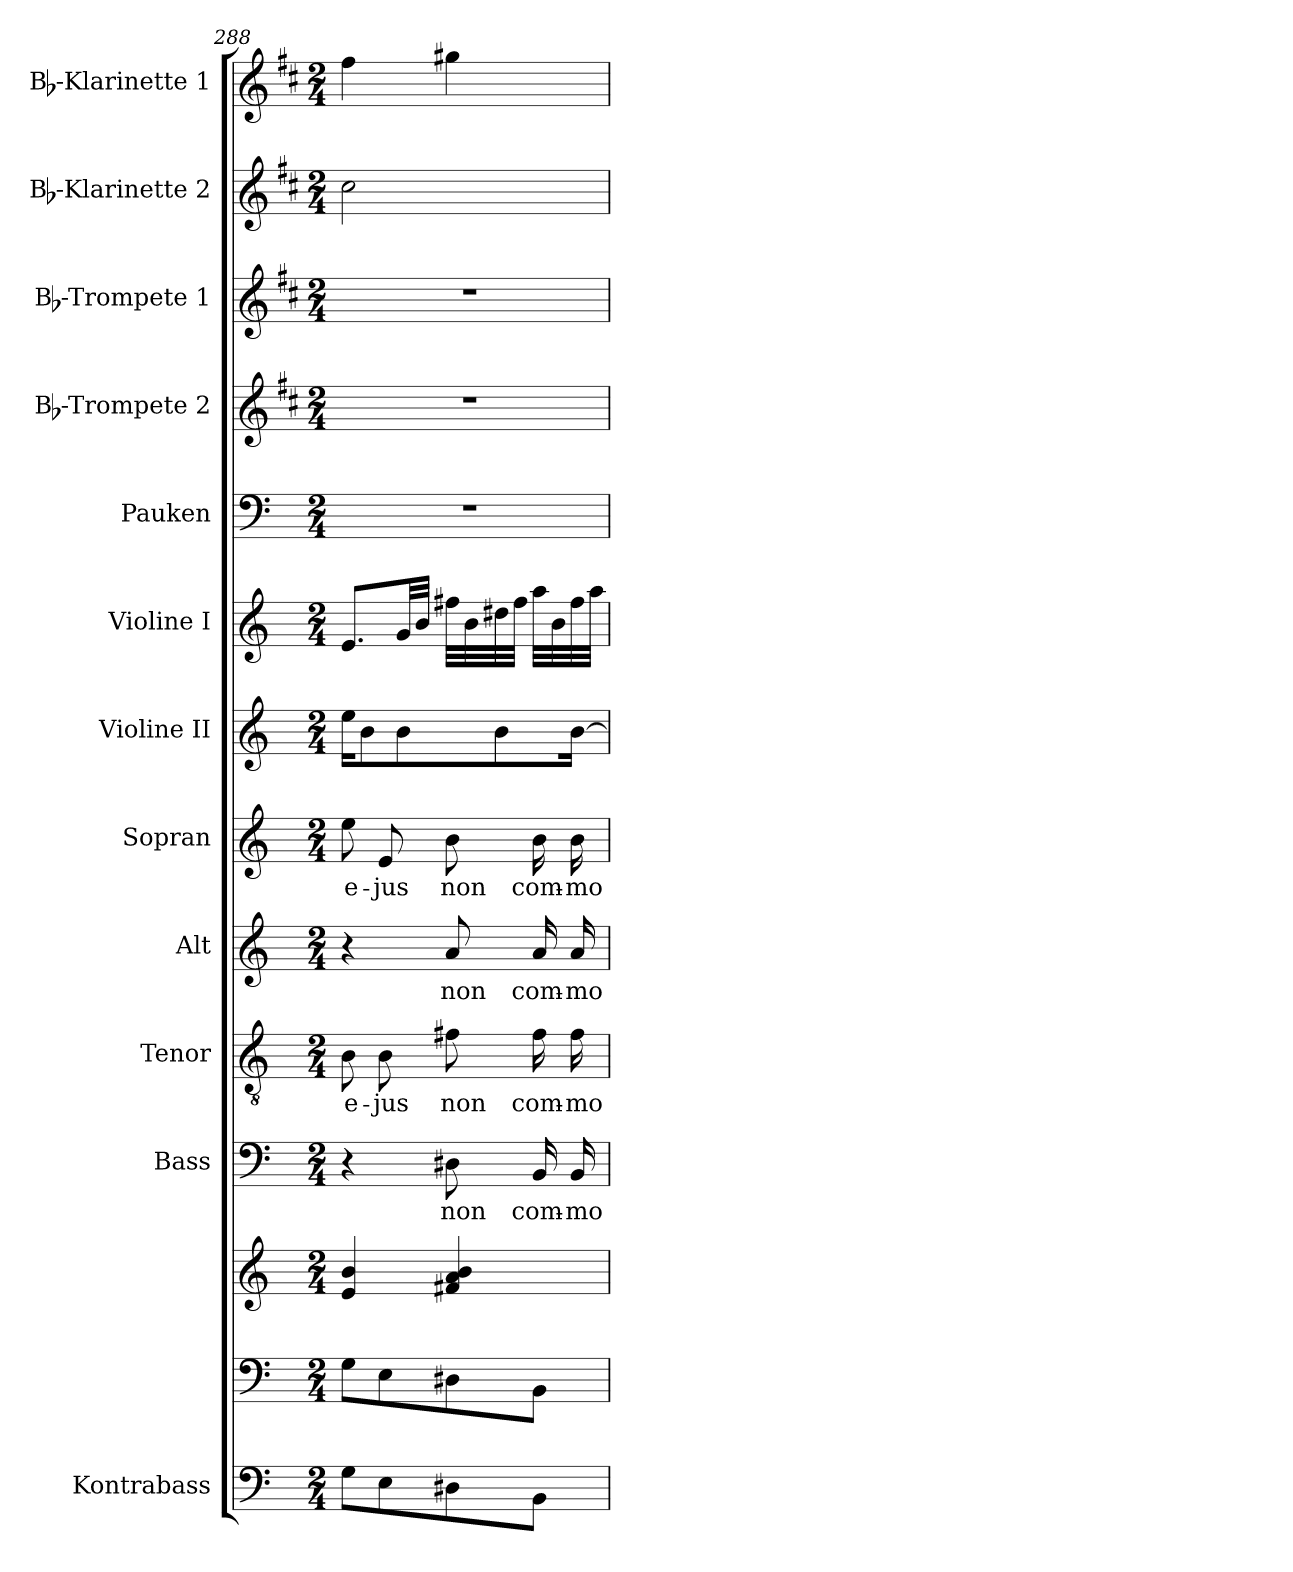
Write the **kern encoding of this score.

**kern	**kern	**kern	**kern	**text	**kern	**text	**kern	**text	**kern	**text	**kern	**kern	**kern	**kern	**kern	**kern	**kern
*part13	*part12	*part12	*part11	*part11	*part10	*part10	*part9	*part9	*part8	*part8	*part7	*part6	*part5	*part4	*part3	*part2	*part1
*staff14	*staff13	*staff12	*staff11	*staff11	*staff10	*staff10	*staff9	*staff9	*staff8	*staff8	*staff7	*staff6	*staff5	*staff4	*staff3	*staff2	*staff1
*I"Kontrabass	*	*	*I"Bass	*	*I"Tenor	*	*I"Alt	*	*I"Sopran	*	*I"Violine II	*I"Violine I	*I"Pauken	*I"Bb-Trompete 2	*I"Bb-Trompete 1	*I"Bb-Klarinette 2	*I"Bb-Klarinette 1
*I'Kb.	*	*	*I'B.	*	*I'T.	*	*I'A.	*	*I'S.	*	*I'Vl. II	*I'Vl. I	*I'Pk.	*I'Bb Trp. 2	*I'Bb Trp. 1	*I'Bb Kl. 2	*I'Bb Kl. 1
*clefF4	*clefF4	*clefG2	*clefF4	*	*clefGv2	*	*clefG2	*	*clefG2	*	*clefG2	*clefG2	*clefF4	*clefG2	*clefG2	*clefG2	*clefG2
*ITrd7c12	*	*	*	*	*	*	*	*	*	*	*	*	*	*ITrd1c2	*ITrd1c2	*ITrd1c2	*ITrd1c2
*k[]	*k[]	*k[]	*k[]	*	*k[]	*	*k[]	*	*k[]	*	*k[]	*k[]	*k[]	*k[]	*k[]	*k[]	*k[]
*C:	*C:	*C:	*C:	*	*C:	*	*C:	*	*C:	*	*C:	*C:	*C:	*C:	*C:	*C:	*C:
*M2/4	*M2/4	*M2/4	*M2/4	*	*M2/4	*	*M2/4	*	*M2/4	*	*M2/4	*M2/4	*M2/4	*M2/4	*M2/4	*M2/4	*M2/4
=288	=288	=288	=288	=288	=288	=288	=288	=288	=288	=288	=288	=288	=288	=288	=288	=288	=288
!	!	!	!	!	!	!LO:LY:b	!	!	!	!LO:LY:b	!	!	!	!	!	!	!
8GG\L	8G\L	4e/ 4b/	4r	.	8B\	e-	4r	.	8ee\	e-	16ee\KL	8.e/L	2r	2r	2r	2b\	4ee\
.	.	.	.	.	.	.	.	.	.	.	8b\	.	.	.	.	.	.
!	!	!	!	!	!	!LO:LY:b	!	!	!	!LO:LY:b	!	!	!	!	!	!	!
8EE\	8E\	.	.	.	8B\	-jus	.	.	8e/	-jus	.	.	.	.	.	.	.
.	.	.	.	.	.	.	.	.	.	.	8b\	32g/LL	.	.	.	.	.
.	.	.	.	.	.	.	.	.	.	.	.	32b/JJJ	.	.	.	.	.
!	!	!	!	!LO:LY:b	!	!LO:LY:b	!	!LO:LY:b	!	!LO:LY:b	!	!	!	!	!	!	!
8DD#X\	8D#X\	4f#X/ 4a/ 4b/	8D#X\	non	8f#X\	non	8a/	non	8b\	non	.	32ff#X\LLL	.	.	.	.	4ff#X\
.	.	.	.	.	.	.	.	.	.	.	.	32b\	.	.	.	.	.
.	.	.	.	.	.	.	.	.	.	.	8b\	32dd#X\	.	.	.	.	.
.	.	.	.	.	.	.	.	.	.	.	.	32ff#\JJJ	.	.	.	.	.
!	!	!	!	!LO:LY:b	!	!LO:LY:b	!	!LO:LY:b	!	!LO:LY:b	!	!	!	!	!	!	!
8BBB\J	8BB\J	.	16BB/	com-	16f#\	com-	16a/	com-	16b\	com-	.	32aa\LLL	.	.	.	.	.
.	.	.	.	.	.	.	.	.	.	.	.	32b\	.	.	.	.	.
!	!	!	!	!LO:LY:b	!	!LO:LY:b	!	!LO:LY:b	!	!LO:LY:b	!	!	!	!	!	!	!
.	.	.	16BB/	-mo	16f#\	-mo-	16a/	-mo-	16b\	-mo-	[16b\Jk	32ff#\	.	.	.	.	.
.	.	.	.	.	.	.	.	.	.	.	.	32aa\JJJ	.	.	.	.	.
=	=	=	=	=	=	=	=	=	=	=	=	=	=	=	=	=	=
*-	*-	*-	*-	*-	*-	*-	*-	*-	*-	*-	*-	*-	*-	*-	*-	*-	*-
